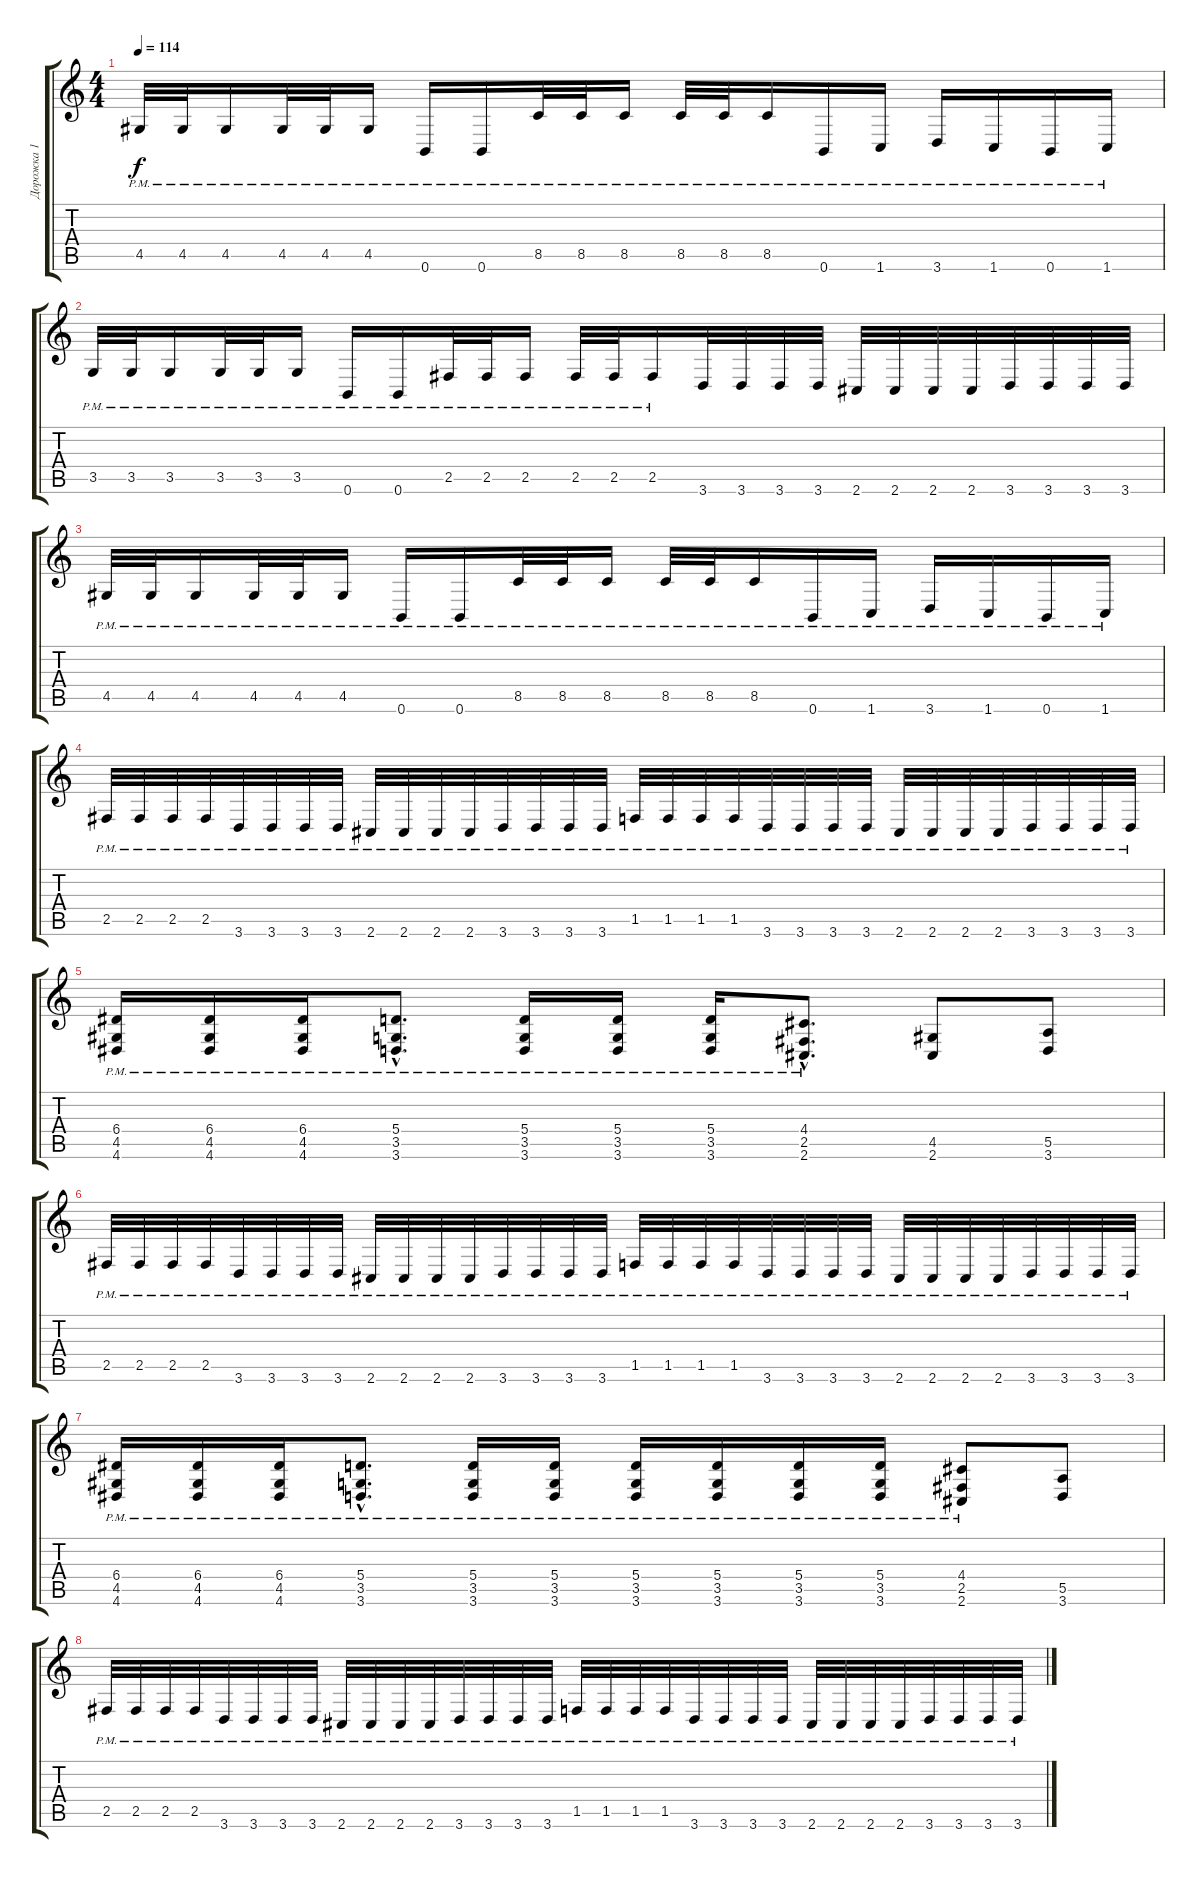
\track ("Дорожка 1" "Дорожка 1") {instrument distortionguitar}
\staff {score tabs}
\tuning (B3 Gb3 D3 A2 E2 B1) {hide}
\ts (4 4)
\tempo 114
\clef g2
\ks c
4.5{pm}.32{dy f} 4.5{pm}.32 4.5{pm}.16 4.5{pm}.32 4.5{pm}.32 4.5{pm}.16 0.6{pm}.16 0.6{pm}.16 8.5{pm}.32 8.5{pm}.32 8.5{pm}.16 8.5{pm}.32 8.5{pm}.32 8.5{pm}.16 0.6{pm}.16 1.6{pm}.16 3.6{pm}.16 1.6{pm}.16 0.6{pm}.16 1.6{pm}.16 |
3.5{pm}.32 3.5{pm}.32 3.5{pm}.16 3.5{pm}.32 3.5{pm}.32 3.5{pm}.16 0.6{pm}.16 0.6{pm}.16 2.5{pm}.32 2.5{pm}.32 2.5{pm}.16 2.5{pm}.32 2.5{pm}.32 2.5{pm}.16 3.6.32 3.6.32 3.6.32 3.6.32 2.6.32 2.6.32 2.6.32 2.6.32 3.6.32 3.6.32 3.6.32 3.6.32 |
4.5{pm}.32 4.5{pm}.32 4.5{pm}.16 4.5{pm}.32 4.5{pm}.32 4.5{pm}.16 0.6{pm}.16 0.6{pm}.16 8.5{pm}.32 8.5{pm}.32 8.5{pm}.16 8.5{pm}.32 8.5{pm}.32 8.5{pm}.16 0.6{pm}.16 1.6{pm}.16 3.6{pm}.16 1.6{pm}.16 0.6{pm}.16 1.6{pm}.16 |
2.5{pm}.32 2.5{pm}.32 2.5{pm}.32 2.5{pm}.32 3.6{pm}.32 3.6{pm}.32 3.6{pm}.32 3.6{pm}.32 2.6{pm}.32 2.6{pm}.32 2.6{pm}.32 2.6{pm}.32 3.6{pm}.32 3.6{pm}.32 3.6{pm}.32 3.6{pm}.32 1.5{pm}.32 1.5{pm}.32 1.5{pm}.32 1.5{pm}.32 3.6{pm}.32 3.6{pm}.32 3.6{pm}.32 3.6{pm}.32 2.6{pm}.32 2.6{pm}.32 2.6{pm}.32 2.6{pm}.32 3.6{pm}.32 3.6{pm}.32 3.6{pm}.32 3.6{pm}.32 |
(6.4{pm} 4.5{pm} 4.6).16 (6.4{pm} 4.5{pm} 4.6).16 (6.4{pm} 4.5{pm} 4.6).16 (5.4{hac pm} 3.5{hac pm} 3.6{hac}).8{d} (5.4{pm} 3.5{pm} 3.6).16 (5.4{pm} 3.5{pm} 3.6).16 (5.4{pm} 3.5{pm} 3.6).16 (4.4{hac pm} 2.5{hac pm} 2.6{hac}).8{d} (4.5 2.6).8 (5.5 3.6).8 |
2.5{pm}.32 2.5{pm}.32 2.5{pm}.32 2.5{pm}.32 3.6{pm}.32 3.6{pm}.32 3.6{pm}.32 3.6{pm}.32 2.6{pm}.32 2.6{pm}.32 2.6{pm}.32 2.6{pm}.32 3.6{pm}.32 3.6{pm}.32 3.6{pm}.32 3.6{pm}.32 1.5{pm}.32 1.5{pm}.32 1.5{pm}.32 1.5{pm}.32 3.6{pm}.32 3.6{pm}.32 3.6{pm}.32 3.6{pm}.32 2.6{pm}.32 2.6{pm}.32 2.6{pm}.32 2.6{pm}.32 3.6{pm}.32 3.6{pm}.32 3.6{pm}.32 3.6{pm}.32 |
(6.4{pm} 4.5{pm} 4.6).16 (6.4{pm} 4.5{pm} 4.6).16 (6.4{pm} 4.5{pm} 4.6).16 (5.4{hac pm} 3.5{hac pm} 3.6{hac}).8{d} (5.4{pm} 3.5{pm} 3.6).16 (5.4{pm} 3.5{pm} 3.6).16 (5.4{pm} 3.5{pm} 3.6).16 (5.4{pm} 3.5{pm} 3.6).16 (5.4{pm} 3.5{pm} 3.6).16 (5.4{pm} 3.5{pm} 3.6).16 (4.4{pm} 2.5{pm} 2.6).8 (5.5 3.6).8 |
2.5{pm}.32 2.5{pm}.32 2.5{pm}.32 2.5{pm}.32 3.6{pm}.32 3.6{pm}.32 3.6{pm}.32 3.6{pm}.32 2.6{pm}.32 2.6{pm}.32 2.6{pm}.32 2.6{pm}.32 3.6{pm}.32 3.6{pm}.32 3.6{pm}.32 3.6{pm}.32 1.5{pm}.32 1.5{pm}.32 1.5{pm}.32 1.5{pm}.32 3.6{pm}.32 3.6{pm}.32 3.6{pm}.32 3.6{pm}.32 2.6{pm}.32 2.6{pm}.32 2.6{pm}.32 2.6{pm}.32 3.6{pm}.32 3.6{pm}.32 3.6{pm}.32 3.6{pm}.32
